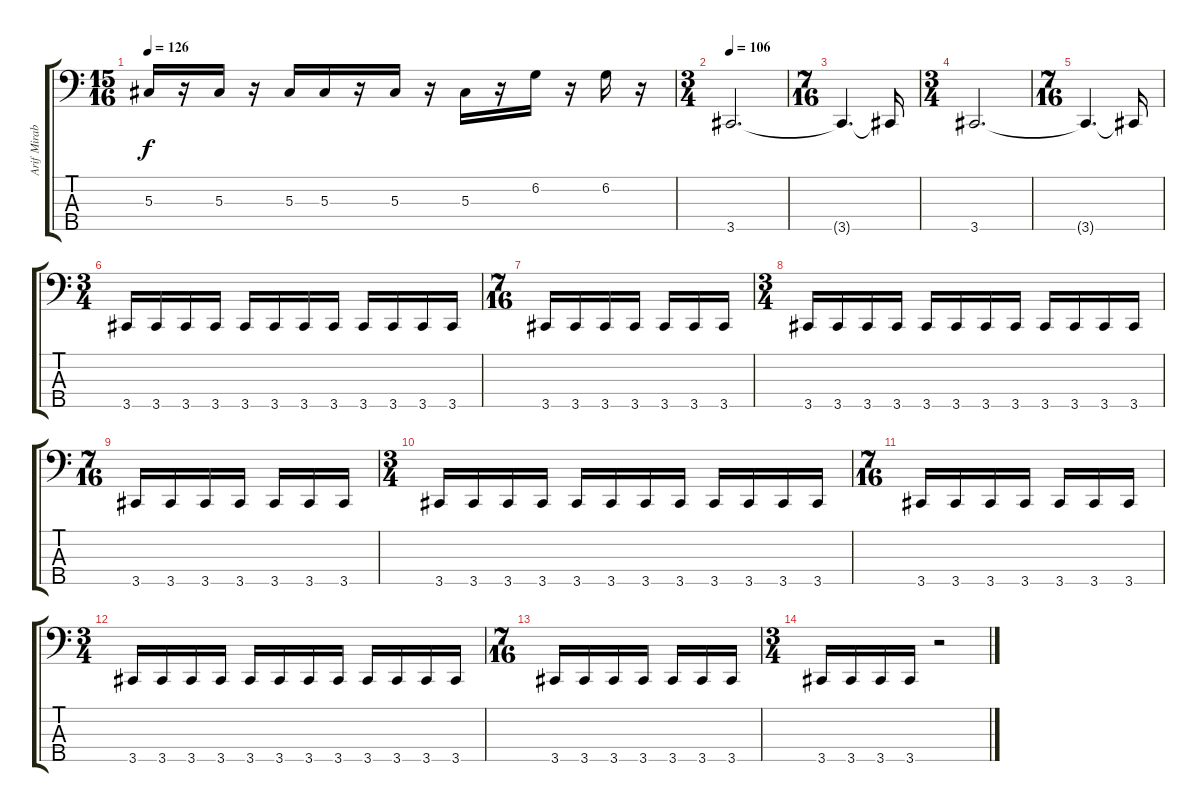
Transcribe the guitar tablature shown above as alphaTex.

\track ("Arif Mirabdolbaghi" "Arif Mirab") {instrument electricbassfinger}
\staff {score tabs}
\tuning (Gb2 Db2 Ab1 Eb1 Bb0) {hide}
\ts (15 16)
\tempo 126
\clef f4
\ks c
5.3.16{dy f} r.16 5.3.16 r.16 5.3.16 5.3.16 r.16 5.3.16 r.16 5.3.16 r.16 6.2.16 r.16 6.2.16 r.16 |
\ts (3 4)
\tempo 106
3.5.2{d} |
\ts (7 16)
3.5{t}.4{d} 3.5{t}.16 |
\ts (3 4)
3.5.2{d} |
\ts (7 16)
3.5{t}.4{d} 3.5{t}.16 |
\ts (3 4)
3.5.16 3.5.16 3.5.16 3.5.16 3.5.16 3.5.16 3.5.16 3.5.16 3.5.16 3.5.16 3.5.16 3.5.16 |
\ts (7 16)
3.5.16 3.5.16 3.5.16 3.5.16 3.5.16 3.5.16 3.5.16 |
\ts (3 4)
3.5.16 3.5.16 3.5.16 3.5.16 3.5.16 3.5.16 3.5.16 3.5.16 3.5.16 3.5.16 3.5.16 3.5.16 |
\ts (7 16)
3.5.16 3.5.16 3.5.16 3.5.16 3.5.16 3.5.16 3.5.16 |
\ts (3 4)
3.5.16 3.5.16 3.5.16 3.5.16 3.5.16 3.5.16 3.5.16 3.5.16 3.5.16 3.5.16 3.5.16 3.5.16 |
\ts (7 16)
3.5.16 3.5.16 3.5.16 3.5.16 3.5.16 3.5.16 3.5.16 |
\ts (3 4)
3.5.16 3.5.16 3.5.16 3.5.16 3.5.16 3.5.16 3.5.16 3.5.16 3.5.16 3.5.16 3.5.16 3.5.16 |
\ts (7 16)
3.5.16 3.5.16 3.5.16 3.5.16 3.5.16 3.5.16 3.5.16 |
\ts (3 4)
3.5.16 3.5.16 3.5.16 3.5.16 r.2
